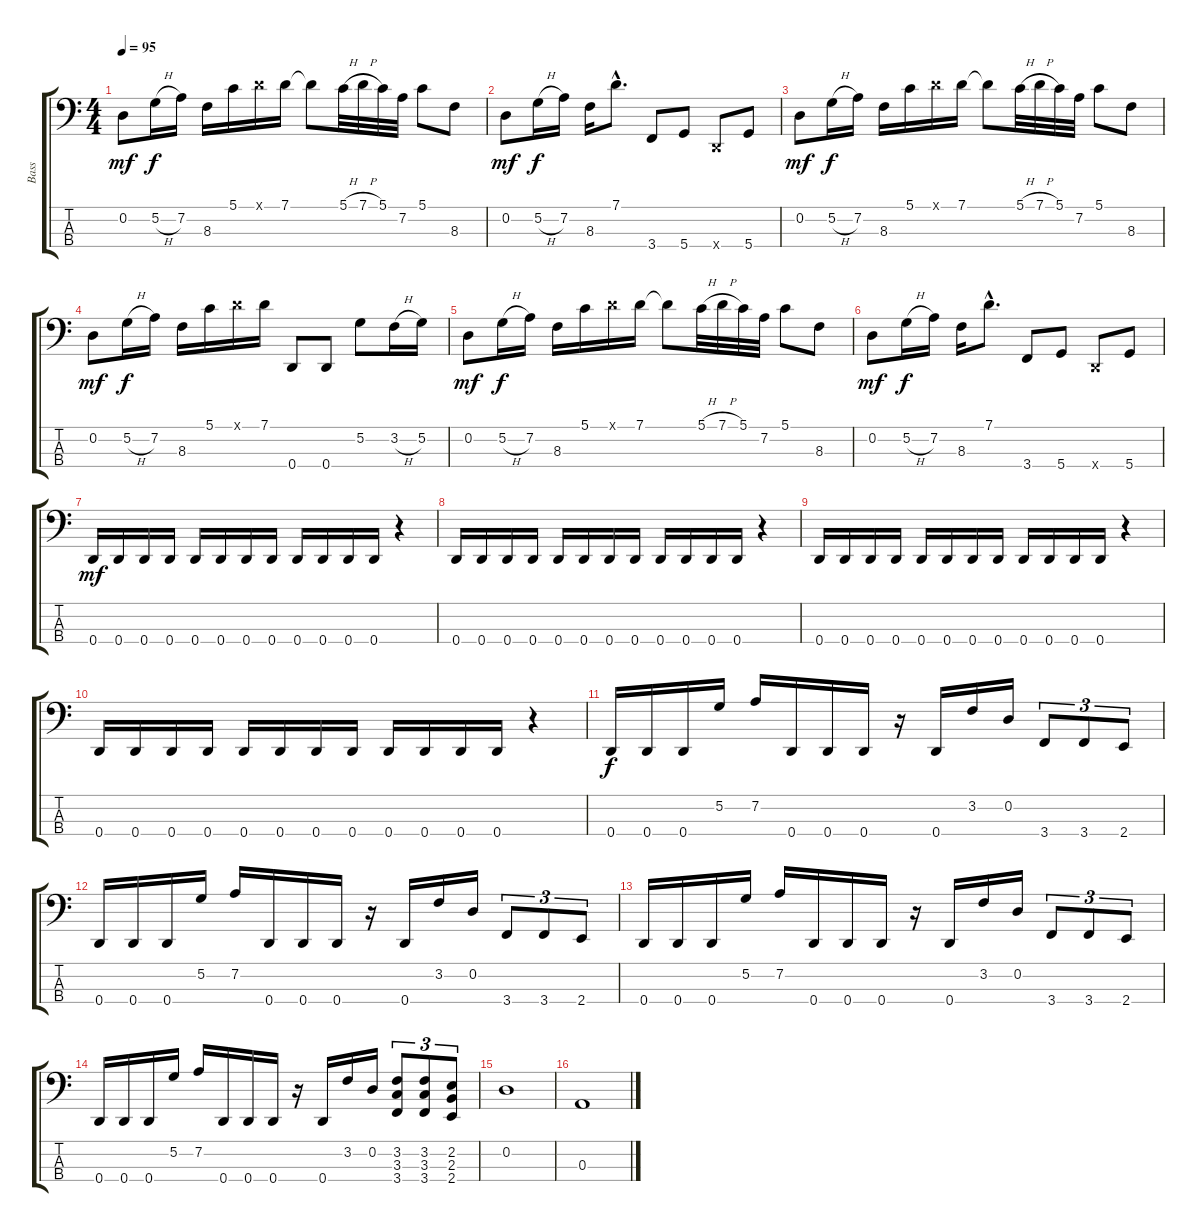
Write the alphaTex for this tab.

\track ("Bass" "Bass") {instrument slapbass2}
\staff {score tabs}
\tuning (G2 D2 A1 D1) {hide}
\ts (4 4)
\tempo 95
\clef f4
\ks c
0.2.8{dy mf} 5.2{h}.16{dy f} 7.2.16 8.3.16 5.1.16 7.1{x}.16 7.1.16 7.1{t}.8 5.1{h}.32 7.1{h}.32 5.1.32 7.2.32 5.1.8 8.3.8 |
0.2.8{dy mf} 5.2{h}.16{dy f} 7.2.16 8.3.16 7.1{hac}.8{d} 3.4.8 5.4.8 0.4{x}.8 5.4.8 |
0.2.8{dy mf} 5.2{h}.16{dy f} 7.2.16 8.3.16 5.1.16 7.1{x}.16 7.1.16 7.1{t}.8 5.1{h}.32 7.1{h}.32 5.1.32 7.2.32 5.1.8 8.3.8 |
0.2.8{dy mf} 5.2{h}.16{dy f} 7.2.16 8.3.16 5.1.16 7.1{x}.16 7.1.16 0.4.8 0.4.8 5.2.8 3.2{h}.16 5.2.16 |
0.2.8{dy mf} 5.2{h}.16{dy f} 7.2.16 8.3.16 5.1.16 7.1{x}.16 7.1.16 7.1{t}.8 5.1{h}.32 7.1{h}.32 5.1.32 7.2.32 5.1.8 8.3.8 |
0.2.8{dy mf} 5.2{h}.16{dy f} 7.2.16 8.3.16 7.1{hac}.8{d} 3.4.8 5.4.8 0.4{x}.8 5.4.8 |
0.4.16{dy mf} 0.4.16 0.4.16 0.4.16 0.4.16 0.4.16 0.4.16 0.4.16 0.4.16 0.4.16 0.4.16 0.4.16 r.4 |
0.4.16 0.4.16 0.4.16 0.4.16 0.4.16 0.4.16 0.4.16 0.4.16 0.4.16 0.4.16 0.4.16 0.4.16 r.4 |
0.4.16 0.4.16 0.4.16 0.4.16 0.4.16 0.4.16 0.4.16 0.4.16 0.4.16 0.4.16 0.4.16 0.4.16 r.4 |
0.4.16 0.4.16 0.4.16 0.4.16 0.4.16 0.4.16 0.4.16 0.4.16 0.4.16 0.4.16 0.4.16 0.4.16 r.4 |
0.4.16{dy f} 0.4.16 0.4.16 5.2.16 7.2.16 0.4.16 0.4.16 0.4.16 r.16 0.4.16 3.2.16 0.2.16 3.4.8{tu (3 2)} 3.4.8{tu (3 2)} 2.4.8{tu (3 2)} |
0.4.16 0.4.16 0.4.16 5.2.16 7.2.16 0.4.16 0.4.16 0.4.16 r.16 0.4.16 3.2.16 0.2.16 3.4.8{tu (3 2)} 3.4.8{tu (3 2)} 2.4.8{tu (3 2)} |
0.4.16 0.4.16 0.4.16 5.2.16 7.2.16 0.4.16 0.4.16 0.4.16 r.16 0.4.16 3.2.16 0.2.16 3.4.8{tu (3 2)} 3.4.8{tu (3 2)} 2.4.8{tu (3 2)} |
0.4.16 0.4.16 0.4.16 5.2.16 7.2.16 0.4.16 0.4.16 0.4.16 r.16 0.4.16 3.2.16 0.2.16 (3.2 3.3 3.4).8{tu (3 2)} (3.2 3.3 3.4).8{tu (3 2)} (2.2 2.3 2.4).8{tu (3 2)} |
0.2.1 |
0.3.1
